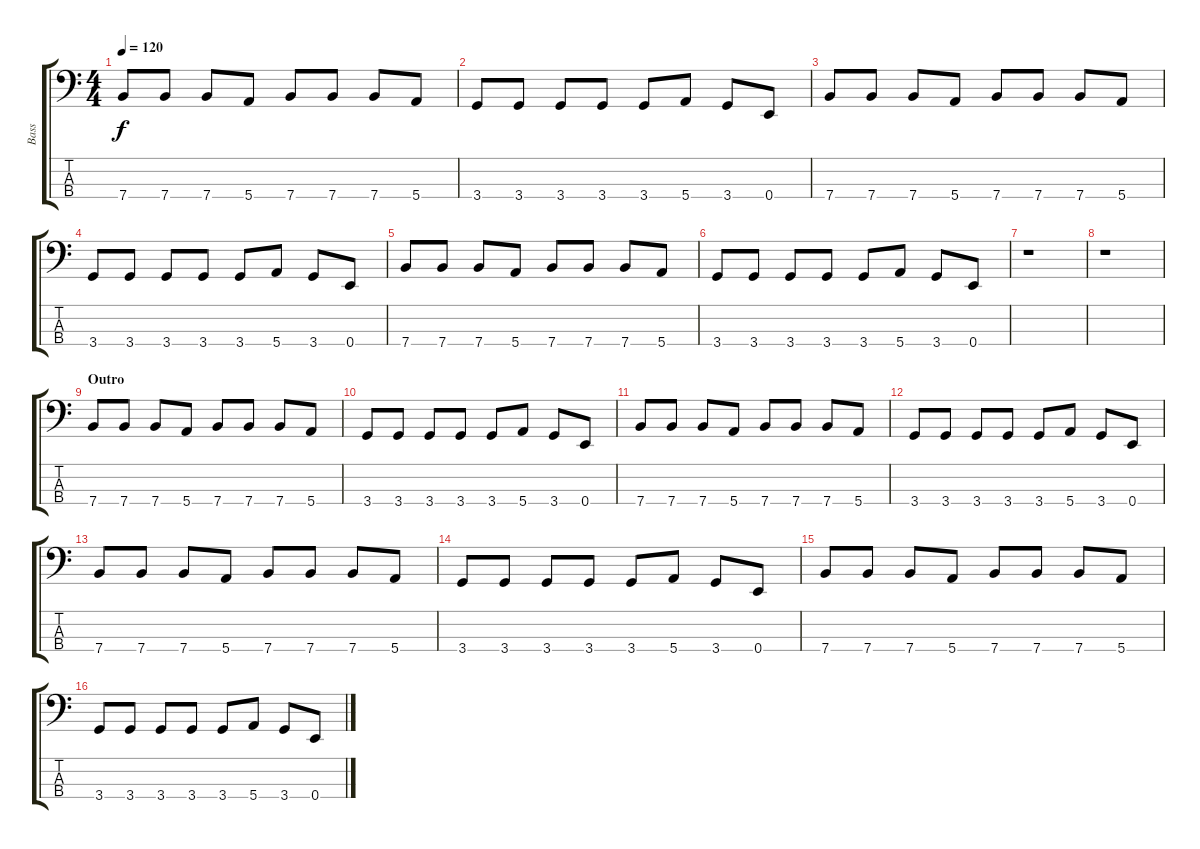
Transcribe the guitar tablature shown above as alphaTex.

\track ("Bass" "Bass") {instrument electricbassfinger}
\staff {score tabs}
\tuning (G2 D2 A1 E1) {hide}
\ts (4 4)
\tempo 120
\clef f4
\ks c
7.4.8{dy f} 7.4.8 7.4.8 5.4.8 7.4.8 7.4.8 7.4.8 5.4.8 |
3.4.8 3.4.8 3.4.8 3.4.8 3.4.8 5.4.8 3.4.8 0.4.8 |
7.4.8 7.4.8 7.4.8 5.4.8 7.4.8 7.4.8 7.4.8 5.4.8 |
3.4.8 3.4.8 3.4.8 3.4.8 3.4.8 5.4.8 3.4.8 0.4.8 |
7.4.8 7.4.8 7.4.8 5.4.8 7.4.8 7.4.8 7.4.8 5.4.8 |
3.4.8 3.4.8 3.4.8 3.4.8 3.4.8 5.4.8 3.4.8 0.4.8 |
r.1 |
r.1 |
\section ("" "Outro")
7.4.8 7.4.8 7.4.8 5.4.8 7.4.8 7.4.8 7.4.8 5.4.8 |
3.4.8 3.4.8 3.4.8 3.4.8 3.4.8 5.4.8 3.4.8 0.4.8 |
7.4.8 7.4.8 7.4.8 5.4.8 7.4.8 7.4.8 7.4.8 5.4.8 |
3.4.8 3.4.8 3.4.8 3.4.8 3.4.8 5.4.8 3.4.8 0.4.8 |
7.4.8 7.4.8 7.4.8 5.4.8 7.4.8 7.4.8 7.4.8 5.4.8 |
3.4.8 3.4.8 3.4.8 3.4.8 3.4.8 5.4.8 3.4.8 0.4.8 |
7.4.8 7.4.8 7.4.8 5.4.8 7.4.8 7.4.8 7.4.8 5.4.8 |
3.4.8 3.4.8 3.4.8 3.4.8 3.4.8 5.4.8 3.4.8 0.4.8
